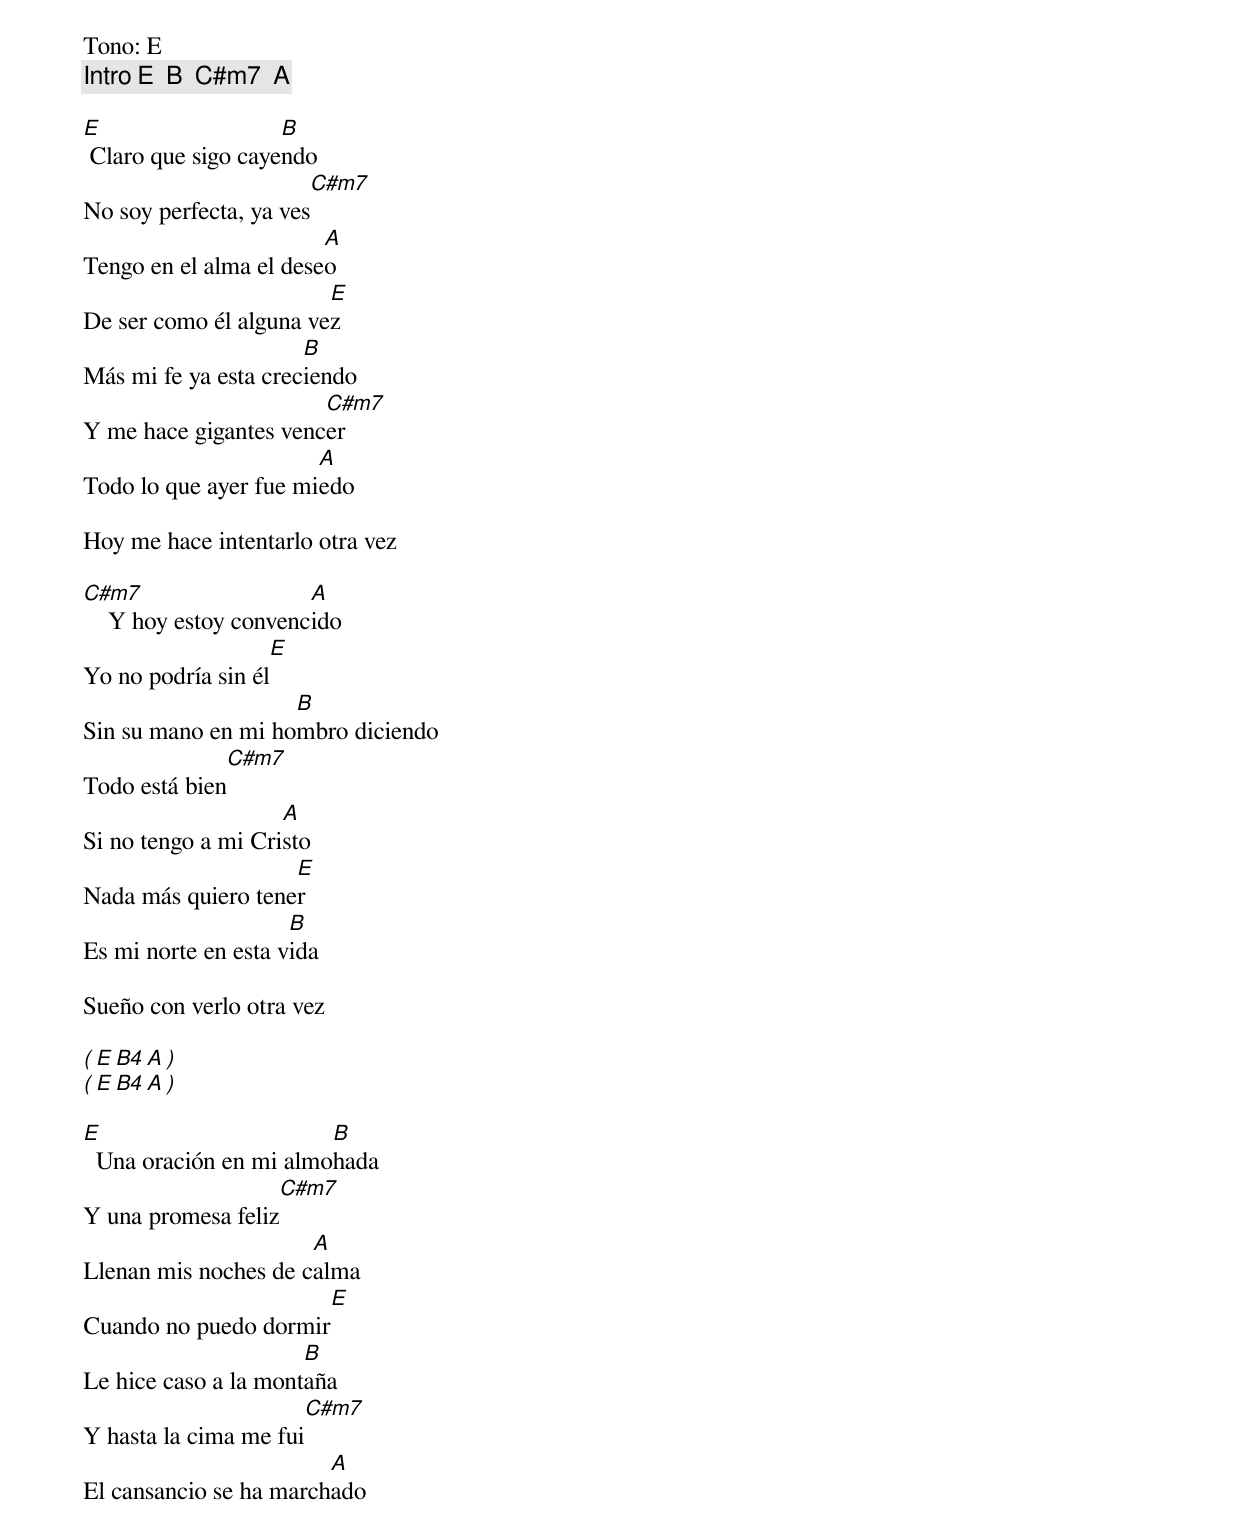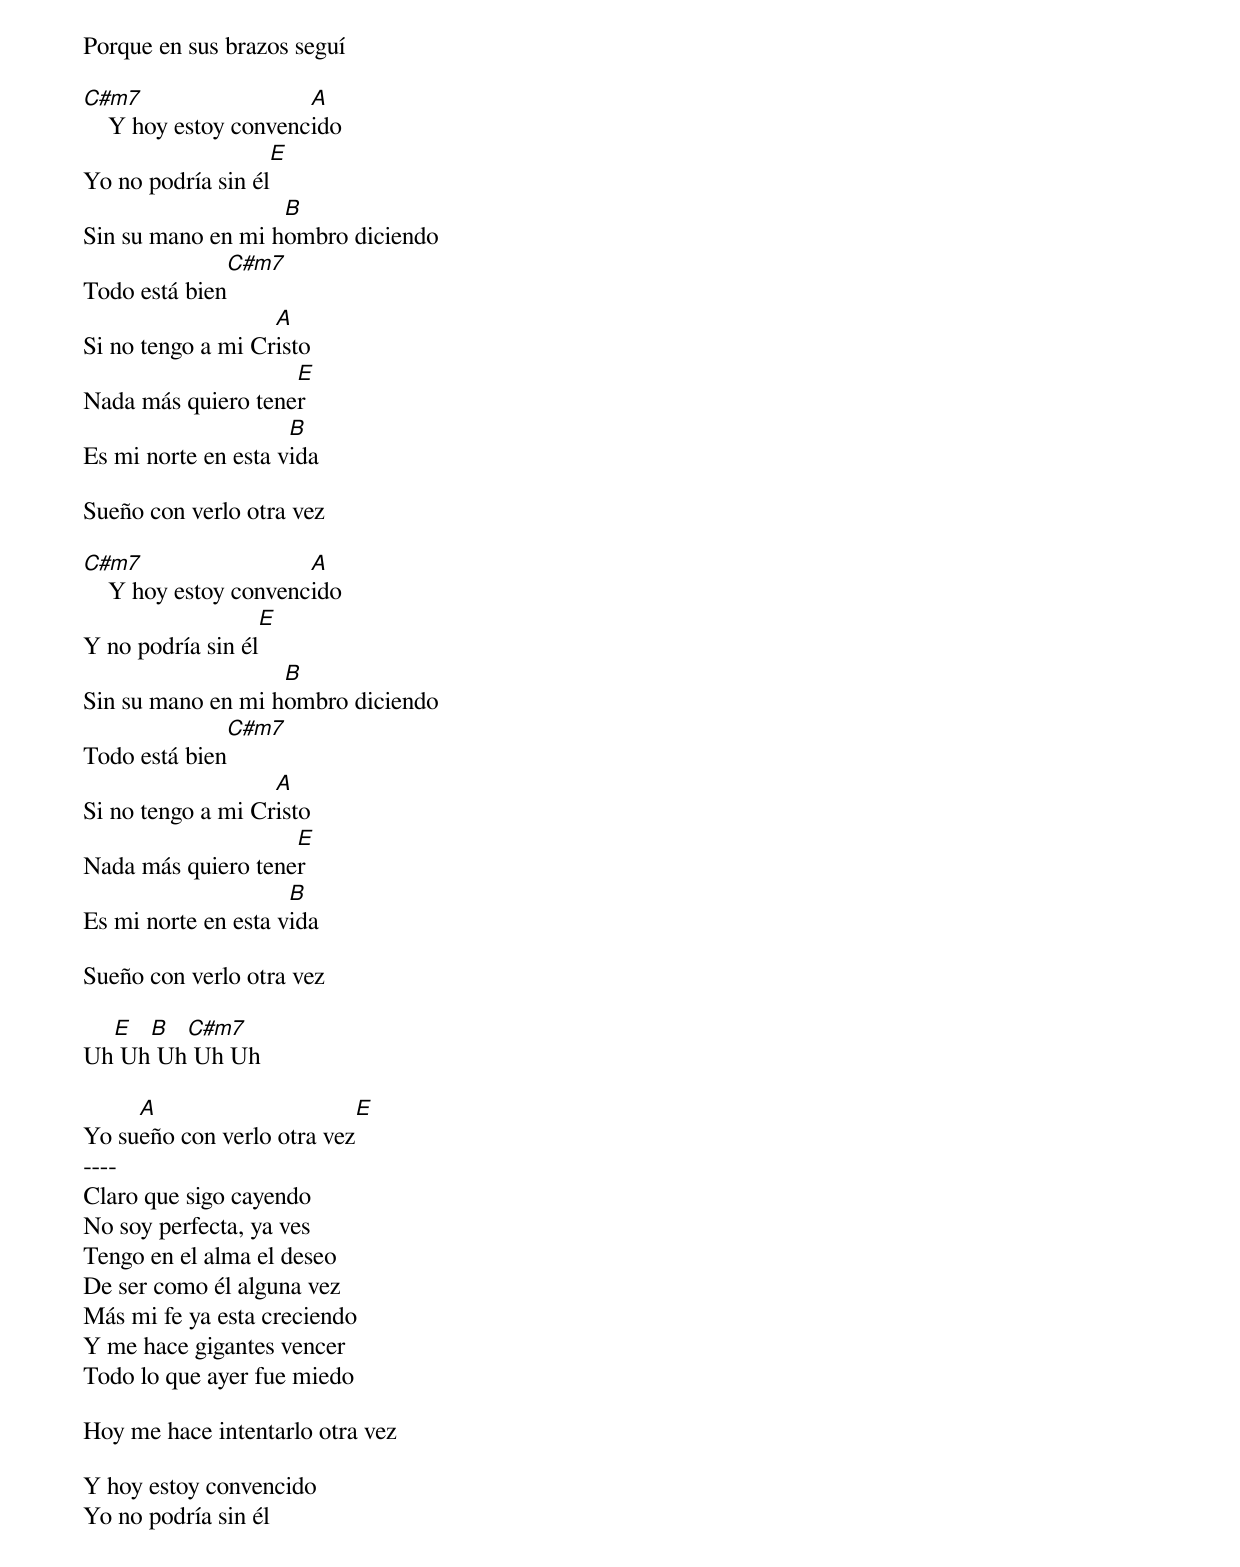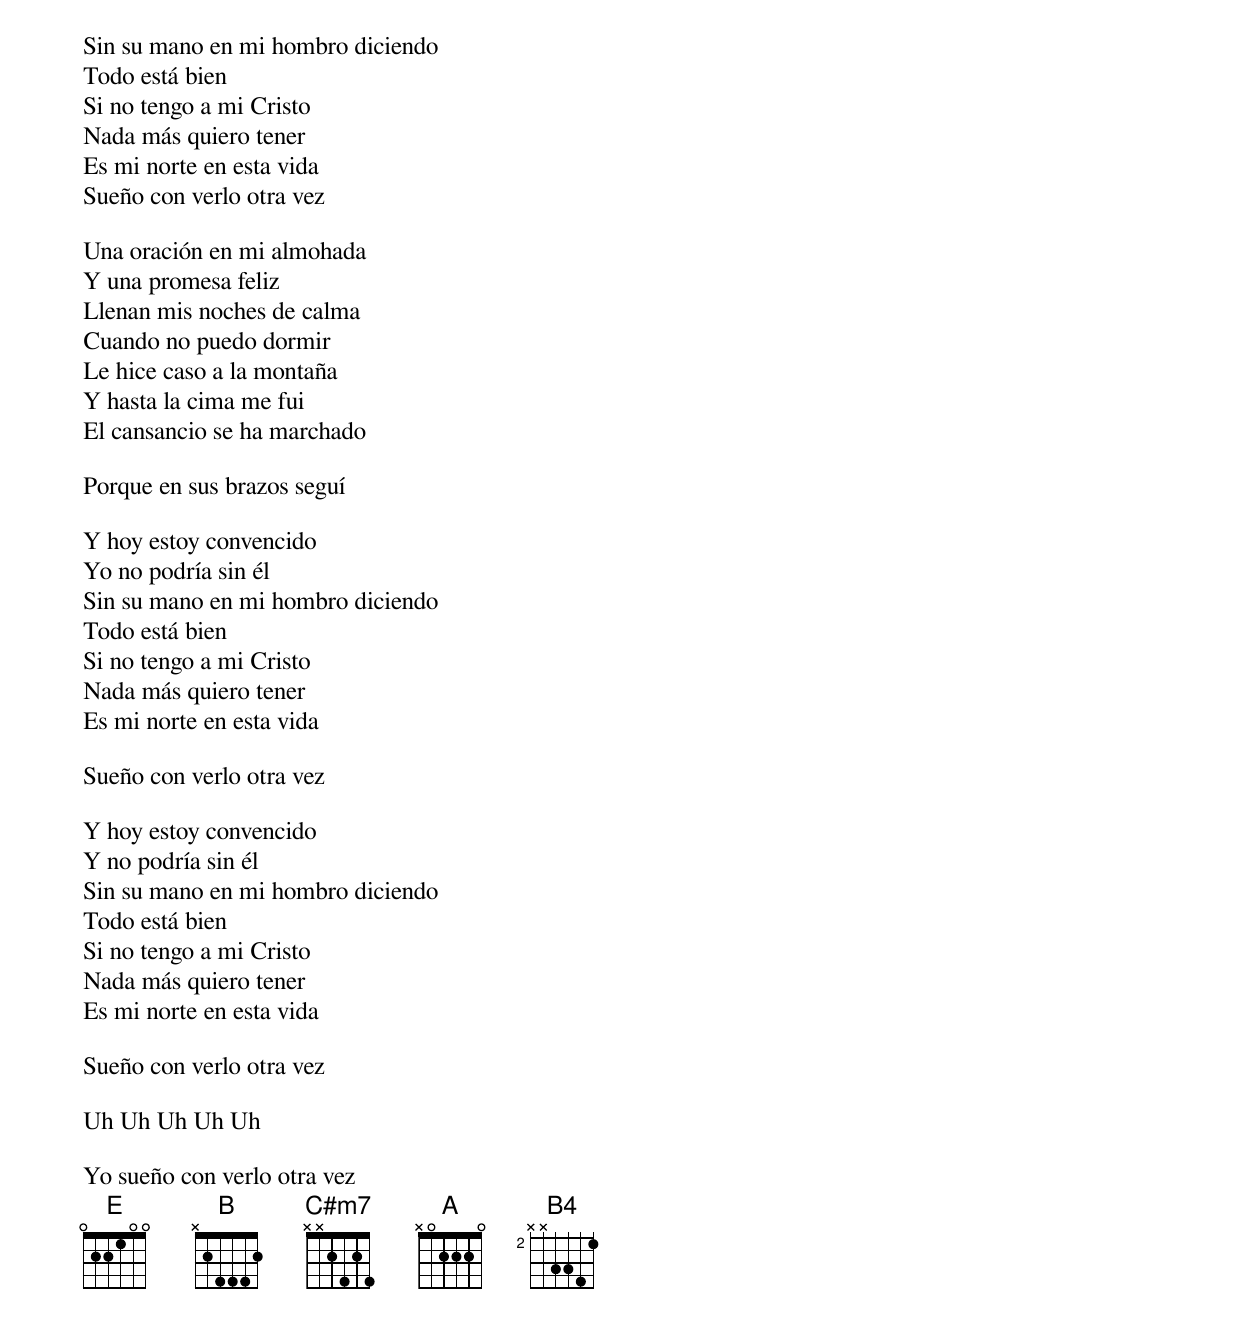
Tono: E
[Intro] E  B  C#m7  A

E                   B
 Claro que sigo cayendo
                        C#m7
No soy perfecta, ya ves
                        A
Tengo en el alma el deseo
                        E
De ser como él alguna vez
                      B
Más mi fe ya esta creciendo
                       C#m7
Y me hace gigantes vencer
                       A
Todo lo que ayer fue miedo

Hoy me hace intentarlo otra vez

C#m7                   A
    Y hoy estoy convencido
                    E
Yo no podría sin él
                    B
Sin su mano en mi hombro diciendo
               C#m7
Todo está bien
                    A
Si no tengo a mi Cristo
                    E
Nada más quiero tener
                     B
Es mi norte en esta vida

Sueño con verlo otra vez

( E  B4  A )
( E  B4  A )

E                       B
  Una oración en mi almohada
                   C#m7
Y una promesa feliz
                      A
Llenan mis noches de calma
                       E
Cuando no puedo dormir
                      B
Le hice caso a la montaña
                      C#m7
Y hasta la cima me fui
                        A
El cansancio se ha marchado

Porque en sus brazos seguí

C#m7                   A
    Y hoy estoy convencido
                   E
Yo no podría sin él
                   B
Sin su mano en mi hombro diciendo
               C#m7
Todo está bien
                   A
Si no tengo a mi Cristo
                    E
Nada más quiero tener
                     B
Es mi norte en esta vida

Sueño con verlo otra vez

C#m7                   A
    Y hoy estoy convencido
                  E
Y no podría sin él
                   B
Sin su mano en mi hombro diciendo
               C#m7
Todo está bien
                   A
Si no tengo a mi Cristo
                    E
Nada más quiero tener
                     B
Es mi norte en esta vida

Sueño con verlo otra vez

  E  B  C#m7
Uh Uh Uh Uh Uh

     A                      E
Yo sueño con verlo otra vez
----
Claro que sigo cayendo
No soy perfecta, ya ves
Tengo en el alma el deseo
De ser como él alguna vez
Más mi fe ya esta creciendo
Y me hace gigantes vencer
Todo lo que ayer fue miedo

Hoy me hace intentarlo otra vez

Y hoy estoy convencido
Yo no podría sin él
Sin su mano en mi hombro diciendo
Todo está bien
Si no tengo a mi Cristo
Nada más quiero tener
Es mi norte en esta vida
Sueño con verlo otra vez

Una oración en mi almohada
Y una promesa feliz
Llenan mis noches de calma
Cuando no puedo dormir
Le hice caso a la montaña
Y hasta la cima me fui
El cansancio se ha marchado

Porque en sus brazos seguí

Y hoy estoy convencido
Yo no podría sin él
Sin su mano en mi hombro diciendo
Todo está bien
Si no tengo a mi Cristo
Nada más quiero tener
Es mi norte en esta vida

Sueño con verlo otra vez

Y hoy estoy convencido
Y no podría sin él
Sin su mano en mi hombro diciendo
Todo está bien
Si no tengo a mi Cristo
Nada más quiero tener
Es mi norte en esta vida

Sueño con verlo otra vez

Uh Uh Uh Uh Uh

Yo sueño con verlo otra vez
